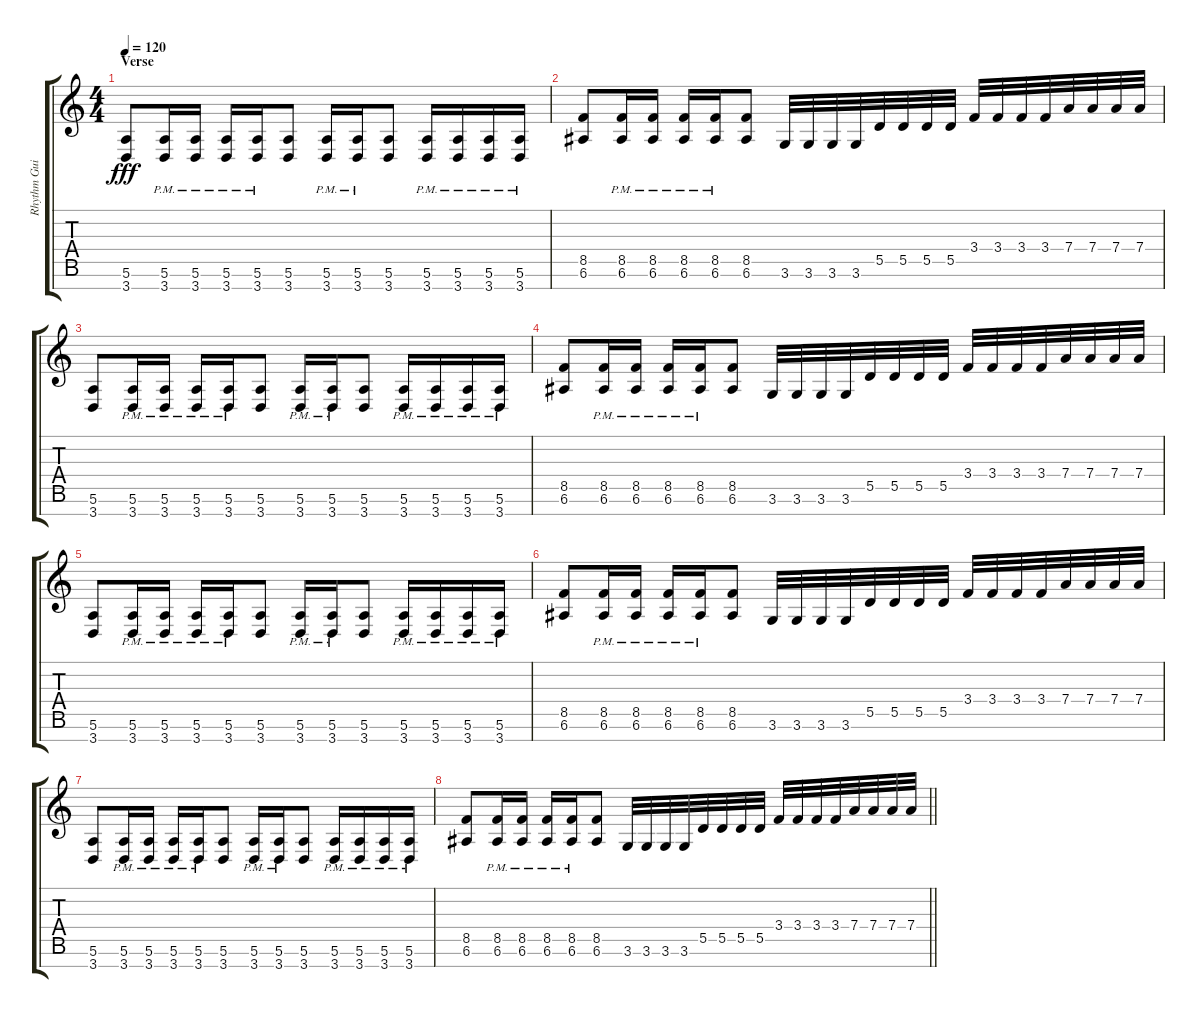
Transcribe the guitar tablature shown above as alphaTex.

\track ("Rhythm Guitar 2" "Rhythm Gui") {instrument overdrivenguitar}
\staff {score tabs}
\tuning (E4 B3 G3 D3 A2 E2 B1) {hide}
\ts (4 4)
\section ("" "Verse")
\tempo 120
\clef g2
\ks c
(5.6 3.7).8{dy fff} (5.6{pm} 3.7{pm}).16 (5.6{pm} 3.7{pm}).16 (5.6{pm} 3.7{pm}).16 (5.6{pm} 3.7{pm}).16 (5.6 3.7).8 (5.6{pm} 3.7{pm}).16 (5.6{pm} 3.7{pm}).16 (5.6 3.7).8 (5.6{pm} 3.7{pm}).16 (5.6{pm} 3.7{pm}).16 (5.6{pm} 3.7{pm}).16 (5.6{pm} 3.7{pm}).16 |
(8.5 6.6).8 (8.5{pm} 6.6{pm}).16 (8.5{pm} 6.6{pm}).16 (8.5{pm} 6.6{pm}).16 (8.5{pm} 6.6{pm}).16 (8.5 6.6).8 3.6.32 3.6.32 3.6.32 3.6.32 5.5.32 5.5.32 5.5.32 5.5.32 3.4.32 3.4.32 3.4.32 3.4.32 7.4.32 7.4.32 7.4.32 7.4.32 |
(5.6 3.7).8 (5.6{pm} 3.7{pm}).16 (5.6{pm} 3.7{pm}).16 (5.6{pm} 3.7{pm}).16 (5.6{pm} 3.7{pm}).16 (5.6 3.7).8 (5.6{pm} 3.7{pm}).16 (5.6{pm} 3.7{pm}).16 (5.6 3.7).8 (5.6{pm} 3.7{pm}).16 (5.6{pm} 3.7{pm}).16 (5.6{pm} 3.7{pm}).16 (5.6{pm} 3.7{pm}).16 |
(8.5 6.6).8 (8.5{pm} 6.6{pm}).16 (8.5{pm} 6.6{pm}).16 (8.5{pm} 6.6{pm}).16 (8.5{pm} 6.6{pm}).16 (8.5 6.6).8 3.6.32 3.6.32 3.6.32 3.6.32 5.5.32 5.5.32 5.5.32 5.5.32 3.4.32 3.4.32 3.4.32 3.4.32 7.4.32 7.4.32 7.4.32 7.4.32 |
(5.6 3.7).8 (5.6{pm} 3.7{pm}).16 (5.6{pm} 3.7{pm}).16 (5.6{pm} 3.7{pm}).16 (5.6{pm} 3.7{pm}).16 (5.6 3.7).8 (5.6{pm} 3.7{pm}).16 (5.6{pm} 3.7{pm}).16 (5.6 3.7).8 (5.6{pm} 3.7{pm}).16 (5.6{pm} 3.7{pm}).16 (5.6{pm} 3.7{pm}).16 (5.6{pm} 3.7{pm}).16 |
(8.5 6.6).8 (8.5{pm} 6.6{pm}).16 (8.5{pm} 6.6{pm}).16 (8.5{pm} 6.6{pm}).16 (8.5{pm} 6.6{pm}).16 (8.5 6.6).8 3.6.32 3.6.32 3.6.32 3.6.32 5.5.32 5.5.32 5.5.32 5.5.32 3.4.32 3.4.32 3.4.32 3.4.32 7.4.32 7.4.32 7.4.32 7.4.32 |
(5.6 3.7).8 (5.6{pm} 3.7{pm}).16 (5.6{pm} 3.7{pm}).16 (5.6{pm} 3.7{pm}).16 (5.6{pm} 3.7{pm}).16 (5.6 3.7).8 (5.6{pm} 3.7{pm}).16 (5.6{pm} 3.7{pm}).16 (5.6 3.7).8 (5.6{pm} 3.7{pm}).16 (5.6{pm} 3.7{pm}).16 (5.6{pm} 3.7{pm}).16 (5.6{pm} 3.7{pm}).16 |
\barLineRight lightlight
(8.5 6.6).8 (8.5{pm} 6.6{pm}).16 (8.5{pm} 6.6{pm}).16 (8.5{pm} 6.6{pm}).16 (8.5{pm} 6.6{pm}).16 (8.5 6.6).8 3.6.32 3.6.32 3.6.32 3.6.32 5.5.32 5.5.32 5.5.32 5.5.32 3.4.32 3.4.32 3.4.32 3.4.32 7.4.32 7.4.32 7.4.32 7.4.32
